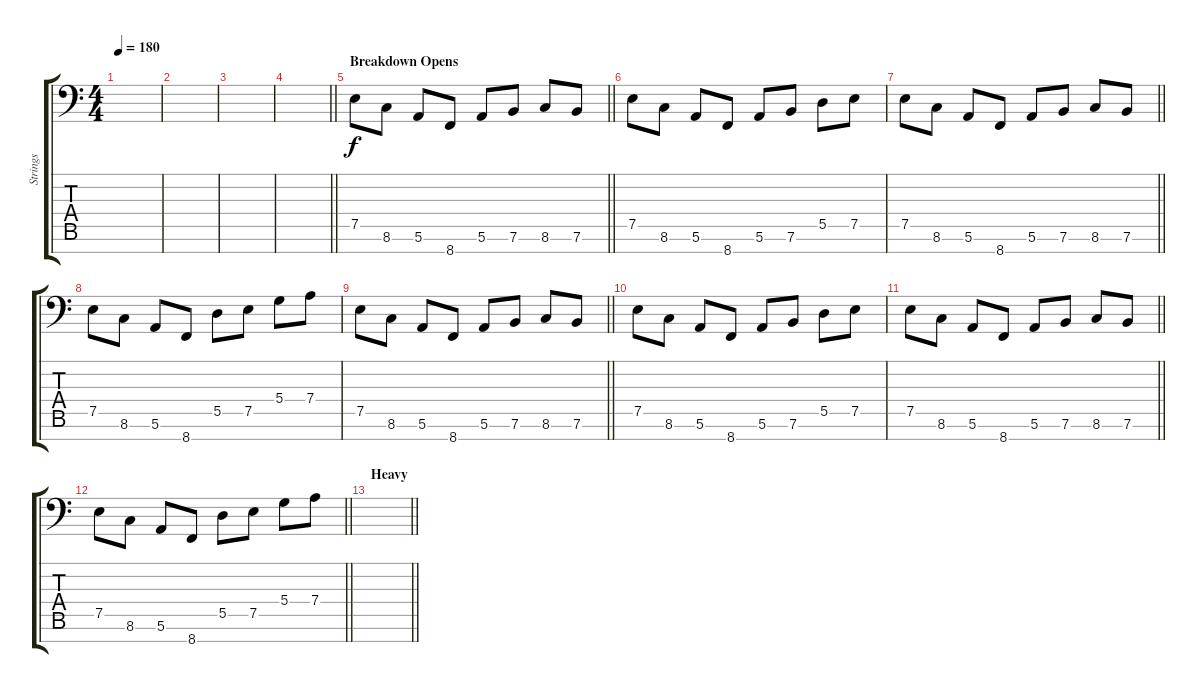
\track ("Strings" "Strings") {instrument tremolostrings}
\staff {score tabs}
\tuning (E4 B3 G3 D3 A2 E2 A1) {hide}
\ts (4 4)
\tempo 180
\clef f4
\ks c
|
|
|
\barLineRight lightlight
|
\section ("" "Breakdown Opens")
\barLineRight lightlight
7.5.8{dy f} 8.6.8 5.6.8 8.7.8 5.6.8 7.6.8 8.6.8 7.6.8 |
7.5.8 8.6.8 5.6.8 8.7.8 5.6.8 7.6.8 5.5.8 7.5.8 |
\barLineRight lightlight
7.5.8 8.6.8 5.6.8 8.7.8 5.6.8 7.6.8 8.6.8 7.6.8 |
7.5.8 8.6.8 5.6.8 8.7.8 5.5.8 7.5.8 5.4.8 7.4.8 |
\barLineRight lightlight
7.5.8 8.6.8 5.6.8 8.7.8 5.6.8 7.6.8 8.6.8 7.6.8 |
7.5.8 8.6.8 5.6.8 8.7.8 5.6.8 7.6.8 5.5.8 7.5.8 |
\barLineRight lightlight
7.5.8 8.6.8 5.6.8 8.7.8 5.6.8 7.6.8 8.6.8 7.6.8 |
\barLineRight lightlight
7.5.8 8.6.8 5.6.8 8.7.8 5.5.8 7.5.8 5.4.8 7.4.8 |
\section ("" "Heavy")
\barLineRight lightlight
